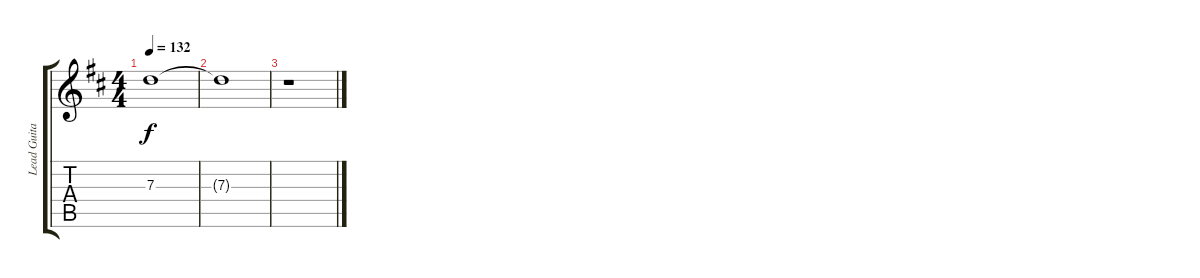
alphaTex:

\track ("Lead Guitar" "Lead Guita") {instrument distortionguitar}
\staff {score tabs}
\tuning (E4 B3 G3 D3 A2 D2) {hide}
\ts (4 4)
\tempo 132
\clef g2
\ks d
7.3{t}.1{dy f} |
7.3{t}.1 |
r.1
